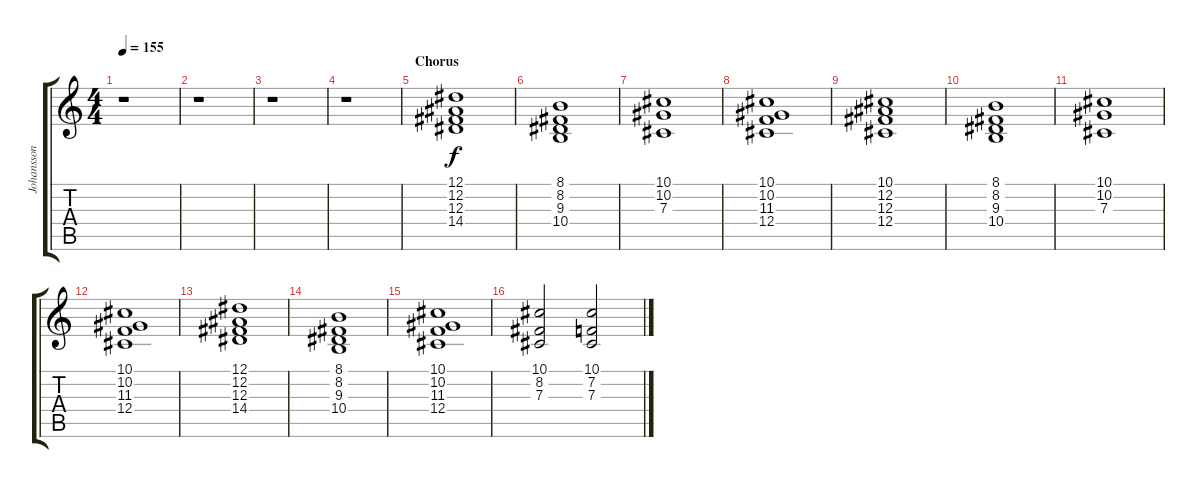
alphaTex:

\track ("Johansson - Choir" "Johansson ") {instrument choiraahs}
\staff {score tabs}
\tuning (Eb4 Bb3 Gb3 Db3 Ab2 Eb2) {hide}
\ts (4 4)
\tempo 155
\clef g2
\ks c
r.1{dy f} |
r.1 |
r.1 |
r.1 |
\section ("" "Chorus")
(12.1 12.2 12.3 14.4).1 |
(8.1 8.2 9.3 10.4).1 |
(10.1 10.2 7.3).1 |
(10.1 10.2 11.3 12.4).1 |
(10.1 12.2 12.3 12.4).1 |
(8.1 8.2 9.3 10.4).1 |
(10.1 10.2 7.3).1 |
(10.1 10.2 11.3 12.4).1 |
(12.1 12.2 12.3 14.4).1 |
(8.1 8.2 9.3 10.4).1 |
(10.1 10.2 11.3 12.4).1 |
(10.1 8.2 7.3).2 (10.1 7.2 7.3).2
